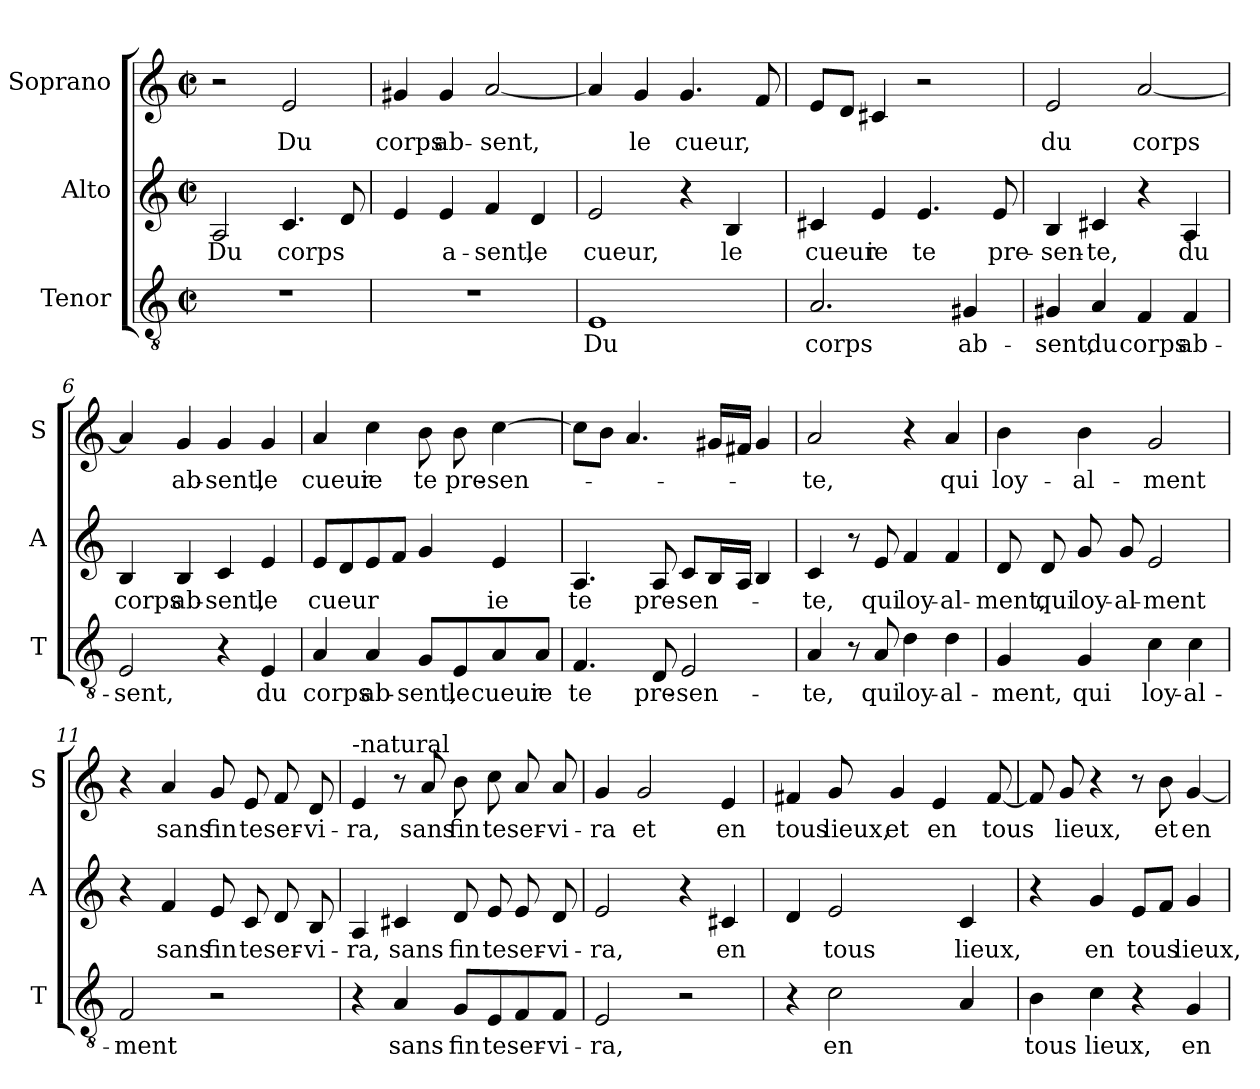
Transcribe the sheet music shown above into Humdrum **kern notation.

**kern	**text	**kern	**text	**kern	**text
*part3	*part3	*part2	*part2	*part1	*part1
*staff3	*staff3	*staff2	*staff2	*staff1	*staff1
*I"Tenor	*	*I"Alto	*	*I"Soprano	*
*I'T	*	*I'A	*	*I'S	*
*clefGv2	*	*clefG2	*	*clefG2	*
*k[]	*	*k[]	*	*k[]	*
*C:	*	*C:	*	*C:	*
*M2/2	*	*M2/2	*	*M2/2	*
*met(c|)	*	*met(c|)	*	*met(c|)	*
=1	=1	=1	=1	=1	=1
!	!	!	!LO:LY:b	!	!
1r	.	2A/	Du	2r	.
!	!	!	!LO:LY:b	!	!LO:LY:b
.	.	4.c/	corps	2e/	Du
.	.	8d/	.	.	.
=2	=2	=2	=2	=2	=2
!	!	!	!	!	!LO:LY:b
1r	.	4e/	.	4g#X/	corps
!	!	!	!LO:LY:b	!	!LO:LY:b
.	.	4e/	a-	4g#/	ab-
!	!	!	!LO:LY:b	!	!LO:LY:b
.	.	4f/	-sent,	[2a/	-sent,
!	!	!	!LO:LY:b	!	!
.	.	4d/	le	.	.
=3	=3	=3	=3	=3	=3
!	!LO:LY:b	!	!LO:LY:b	!	!
1E	Du	2e/	cueur,	4a/]	.
!	!	!	!	!	!LO:LY:b
.	.	.	.	4g/	le
!	!	!	!	!	!LO:LY:b
.	.	4r	.	4.g/	cueur,
!	!	!	!LO:LY:b	!	!
.	.	4B/	le	.	.
.	.	.	.	8f/	.
=4	=4	=4	=4	=4	=4
!	!LO:LY:b	!	!LO:LY:b	!	!
2.A/	corps	4c#X/	cueur	8e/L	.
.	.	.	.	8d/J	.
!	!	!	!LO:LY:b	!	!
.	.	4e/	ie	4c#X/	.
!	!	!	!LO:LY:b	!	!
.	.	4.e/	te	2r	.
!	!LO:LY:b	!	!	!	!
4G#X/	ab-	.	.	.	.
!	!	!	!LO:LY:b	!	!
.	.	8e/	pre-	.	.
!!LO:LB:g=z
=5	=5	=5	=5	=5	=5
!	!LO:LY:b	!	!LO:LY:b	!	!LO:LY:b
4G#X/	-sent,	4B/	-sen-	2e/	du
!	!LO:LY:b	!	!LO:LY:b	!	!
4A/	du	4c#X/	-te,	.	.
!	!LO:LY:b	!	!	!	!LO:LY:b
4F/	corps	4r	.	[2a/	corps
!	!LO:LY:b	!	!LO:LY:b	!	!
4F/	ab-	4A/	du	.	.
=6	=6	=6	=6	=6	=6
!	!LO:LY:b	!	!LO:LY:b	!	!
2E/	-sent,	4B/	corps	4a/]	.
!	!	!	!LO:LY:b	!	!LO:LY:b
.	.	4B/	ab-	4g/	ab-
!	!	!	!LO:LY:b	!	!LO:LY:b
4r	.	4c/	-sent,	4g/	-sent,
!	!LO:LY:b	!	!LO:LY:b	!	!LO:LY:b
4E/	du	4e/	le	4g/	le
=7	=7	=7	=7	=7	=7
!	!LO:LY:b	!	!LO:LY:b	!	!LO:LY:b
4A/	corps	8e/L	cueur	4a/	cueur
.	.	8d/	.	.	.
!	!LO:LY:b	!	!	!	!LO:LY:b
4A/	ab-	8e/	.	4cc\	ie
.	.	8f/J	.	.	.
!	!LO:LY:b	!	!	!	!LO:LY:b
8G/L	-sent,	4g/	.	8b\	te
!	!LO:LY:b	!	!	!	!LO:LY:b
8E/	le	.	.	8b\	pre-
!	!LO:LY:b	!	!LO:LY:b	!	!LO:LY:b
8A/	cueur	4e/	ie	[4cc\	-sen-
!	!LO:LY:b	!	!	!	!
8A/J	ie	.	.	.	.
=8	=8	=8	=8	=8	=8
!	!LO:LY:b	!	!LO:LY:b	!	!
4.F/	te	4.A/	te	8cc\L]	.
.	.	.	.	8b\J	.
.	.	.	.	4.a/	.
!	!LO:LY:b	!	!LO:LY:b	!	!
8D/	pre-	8A/	pre-	.	.
!	!LO:LY:b	!	!LO:LY:b	!	!
2E/	-sen-	8c/L	-sen-	.	.
.	.	16B/L	.	16g#X/LL	.
.	.	16A/JJ	.	16f#X/JJ	.
.	.	4B/	.	4g#/	.
!!LO:LB:g=z
=9	=9	=9	=9	=9	=9
!	!LO:LY:b	!	!LO:LY:b	!	!LO:LY:b
4A/	-te,	4c/	-te,	2a/	-te,
8r	.	8r	.	.	.
!	!LO:LY:b	!	!LO:LY:b	!	!
8A/	qui	8e/	qui	.	.
!	!LO:LY:b	!	!LO:LY:b	!	!
4d\	loy-	4f/	loy-	4r	.
!	!LO:LY:b	!	!LO:LY:b	!	!LO:LY:b
4d\	-al-	4f/	-al-	4a/	qui
=10	=10	=10	=10	=10	=10
!	!LO:LY:b	!	!LO:LY:b	!	!LO:LY:b
4G/	-ment,	8d/	-ment,	4b\	loy-
!	!	!	!LO:LY:b	!	!
.	.	8d/	qui	.	.
!	!LO:LY:b	!	!LO:LY:b	!	!LO:LY:b
4G/	qui	8g/	loy-	4b\	-al-
!	!	!	!LO:LY:b	!	!
.	.	8g/	-al-	.	.
!	!LO:LY:b	!	!LO:LY:b	!	!LO:LY:b
4c\	loy-	2e/	-ment	2g/	-ment
!	!LO:LY:b	!	!	!	!
4c\	-al-	.	.	.	.
=11	=11	=11	=11	=11	=11
!	!LO:LY:b	!	!	!	!
2F/	-ment	4r	.	4r	.
!	!	!	!LO:LY:b	!	!LO:LY:b
.	.	4f/	sans	4a/	sans
!	!	!	!LO:LY:b	!	!LO:LY:b
2r	.	8e/	fin	8g/	fin
!	!	!	!LO:LY:b	!	!LO:LY:b
.	.	8c/	te	8e/	te
!	!	!	!LO:LY:b	!	!LO:LY:b
.	.	8d/	ser-	8f/	ser-
!	!	!	!LO:LY:b	!	!LO:LY:b
.	.	8B/	-vi-	8d/	-vi-
=12	=12	=12	=12	=12	=12
!	!	!	!	!LO:TX:a:t=-natural	!
!	!	!	!LO:LY:b	!	!LO:LY:b
4r	.	4A/	-ra,	4e/	-ra,
!	!LO:LY:b	!	!LO:LY:b	!	!
4A/	sans	4c#X/	sans	8r	.
!	!	!	!	!	!LO:LY:b
.	.	.	.	8a/	sans
!	!LO:LY:b	!	!LO:LY:b	!	!LO:LY:b
8G/L	fin	8d/	fin	8b\	fin
!	!LO:LY:b	!	!LO:LY:b	!	!LO:LY:b
8E/	te	8e/	te	8cc\	te
!	!LO:LY:b	!	!LO:LY:b	!	!LO:LY:b
8F/	ser-	8e/	ser-	8a/	ser-
!	!LO:LY:b	!	!LO:LY:b	!	!LO:LY:b
8F/J	-vi-	8d/	-vi-	8a/	-vi-
!!LO:PB:g=z
=13	=13	=13	=13	=13	=13
!	!LO:LY:b	!	!LO:LY:b	!	!LO:LY:b
2E/	-ra,	2e/	-ra,	4g/	-ra
!	!	!	!	!	!LO:LY:b
.	.	.	.	2g/	et
2r	.	4r	.	.	.
!	!	!	!LO:LY:b	!	!LO:LY:b
.	.	4c#X/	en	4e/	en
=14	=14	=14	=14	=14	=14
!	!	!	!	!	!LO:LY:b
4r	.	4d/	.	4f#X/	tous
!	!LO:LY:b	!	!LO:LY:b	!	!LO:LY:b
2c\	en	2e/	tous	8g/	lieux,
!	!	!	!	!	!LO:LY:b
.	.	.	.	4g/	et
!	!	!	!	!	!LO:LY:b
.	.	.	.	4e/	en
!	!	!	!LO:LY:b	!	!
4A/	.	4c/	lieux,	.	.
!	!	!	!	!	!LO:LY:b
.	.	.	.	[8f#/	tous
=15	=15	=15	=15	=15	=15
!	!LO:LY:b	!	!	!	!
4B\	tous	4r	.	8f#/]	.
!	!	!	!	!	!LO:LY:b
.	.	.	.	8g/	lieux,
!	!LO:LY:b	!	!LO:LY:b	!	!
4c\	lieux,	4g/	en	4r	.
!	!	!	!LO:LY:b	!	!
4r	.	8e/L	tous	8r	.
!	!	!	!	!	!LO:LY:b
.	.	8f/J	.	8b\	et
!	!LO:LY:b	!	!LO:LY:b	!	!LO:LY:b
4G/	en	4g/	lieux,	[4g/	en
=	=	=	=	=	=
*-	*-	*-	*-	*-	*-
